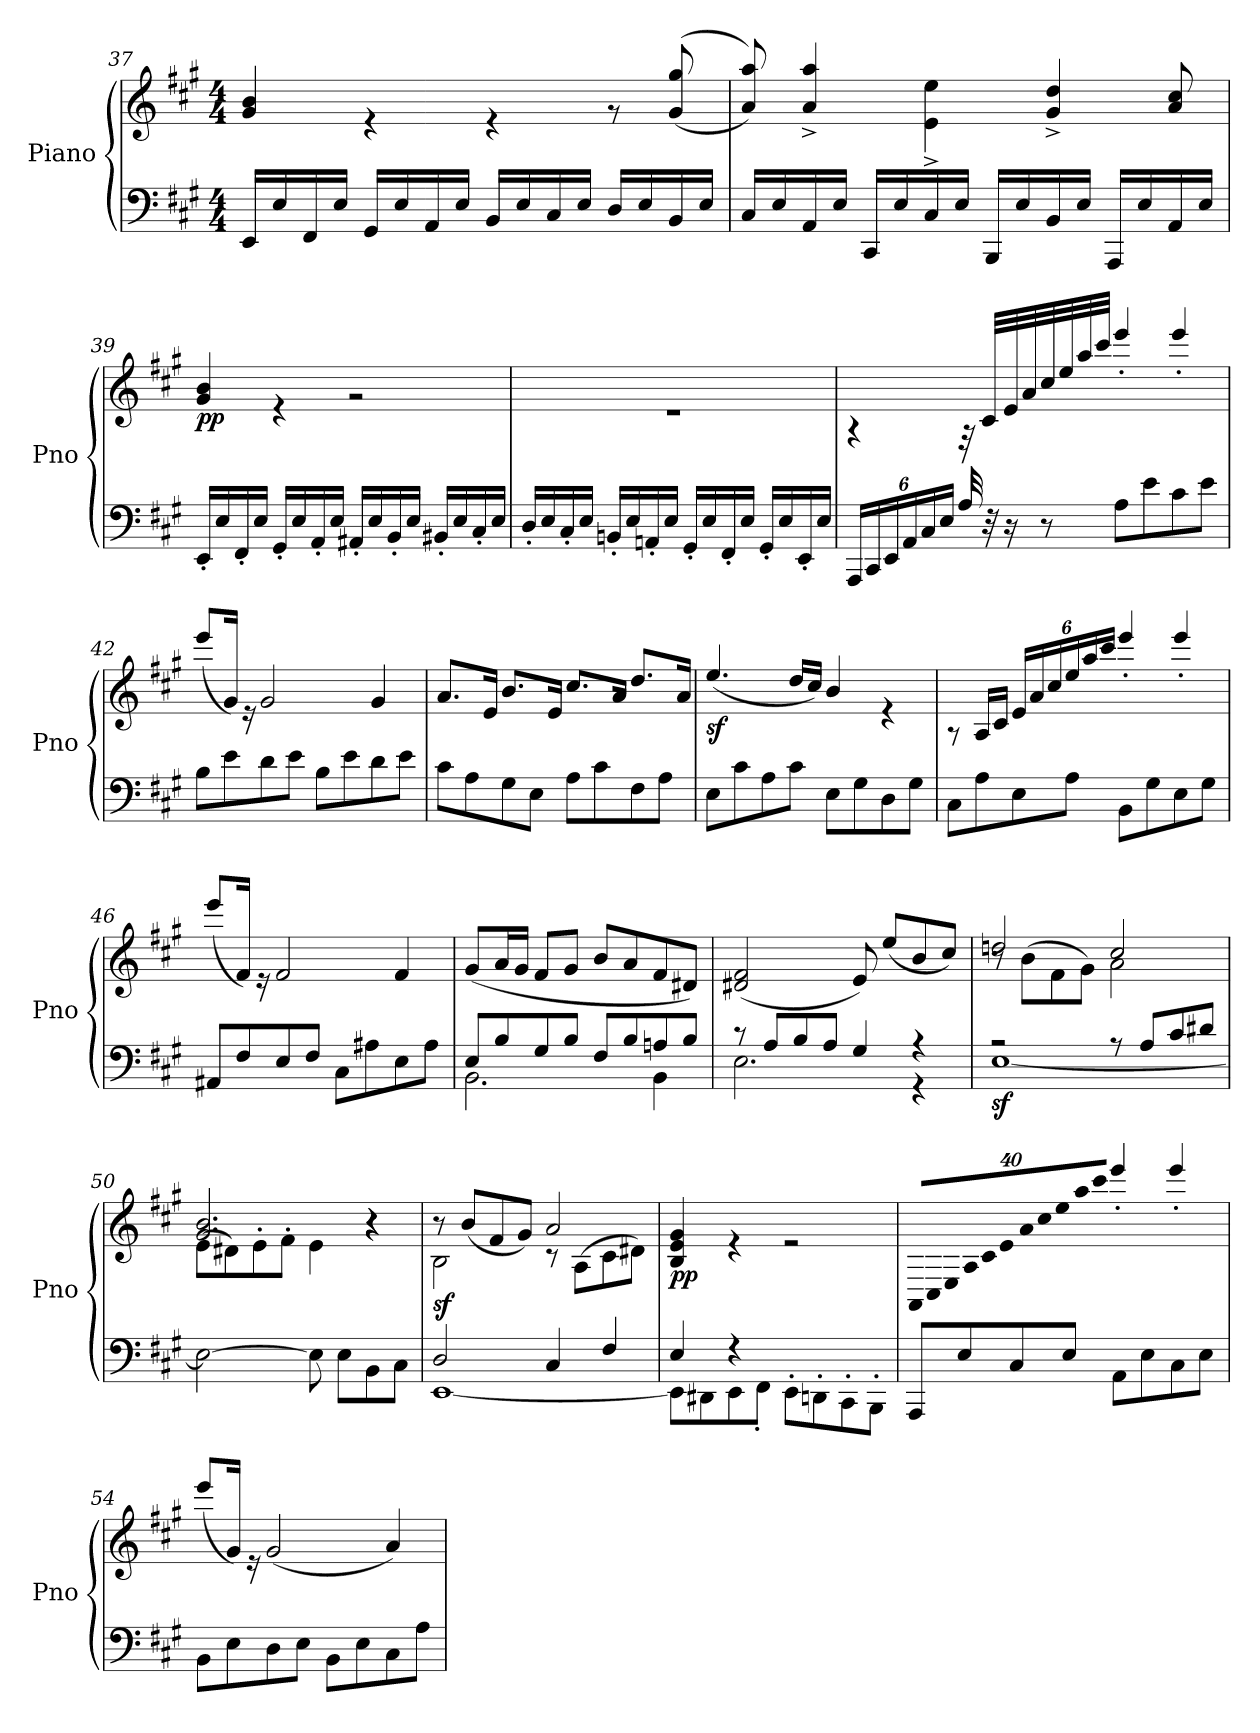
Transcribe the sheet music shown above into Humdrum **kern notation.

**kern	**kern	**dynam
*part1	*part1	*part1
*staff2	*staff1	*staff1/2
*I"Piano	*	*
*I'Pno	*	*
!!LO:LB:g=z
*clefF4	*clefG2	*
*k[f#c#g#]	*k[f#c#g#]	*
*A:	*A:	*
*M4/4	*M4/4	*
=37	=37	=37
*	*^	*
16EE/LL	1ryy	4g#/ 4b/	.
16E/	.	.	.
16FF#/	.	.	.
16E/JJ	.	.	.
16GG#/LL	.	4r	.
16E/	.	.	.
16AA/	.	.	.
16E/JJ	.	.	.
16BB/LL	.	4r	.
16E/	.	.	.
16C#/	.	.	.
16E/JJ	.	.	.
16D/LL	.	8r	.
16E/	.	.	.
16BB/	.	(>(<8g#/ 8gg#/	.
16E/JJ	.	.	.
=38	=38	=38	=38
16C#/LL	1ryy	8a/ 8aa/))	.
16E/	.	.	.
16AA/	.	4a/^ 4aa/^	.
16E/JJ	.	.	.
16CC#/LL	.	.	.
16E/	.	.	.
16C#/	.	4e\^ 4ee\^	.
16E/JJ	.	.	.
16BBB/LL	.	.	.
16E/	.	.	.
16BB/	.	4g#/^ 4dd/^	.
16E/JJ	.	.	.
16AAA/LL	.	.	.
16E/	.	.	.
16AA/	.	8a/ 8cc#/	.
16E/JJ	.	.	.
!!LO:LB:g=z	!!
=39	=39	=39	=39
!	!	!	!LO:DY:b
16EE'/LL	1ryy	4g#/ 4b/	pp
16E/	.	.	.
16FF#'/	.	.	.
16E/JJ	.	.	.
16GG#'/LL	.	4r	.
16E/	.	.	.
16AA'/	.	.	.
16E/JJ	.	.	.
16AA#X'/LL	.	2r	.
16E/	.	.	.
16BB'/	.	.	.
16E/JJ	.	.	.
16BB#X'/LL	.	.	.
16E/	.	.	.
16C#'/	.	.	.
16E/JJ	.	.	.
=40	=40	=40	=40
16D'/LL	1ryy	1r	.
16E/	.	.	.
16C#'/	.	.	.
16E/JJ	.	.	.
16BBn'/LL	.	.	.
16E/	.	.	.
16AAn'/	.	.	.
16E/JJ	.	.	.
16GG#'/LL	.	.	.
16E/	.	.	.
16FF#'/	.	.	.
16E/JJ	.	.	.
16GG#'/LL	.	.	.
16E/	.	.	.
16EE'/	.	.	.
16E/JJ	.	.	.
!!LO:LB:g=z	!!
=41	=41	=41	=41
*Xbrackettup	*	*	*
24AAA/LL	1ryy	4r	.
24CC#/	.	.	.
24EE/	.	.	.
24AA/	.	.	.
24C#/	.	.	.
24E/JJ	.	.	.
32A/	.	32r	.
32r	.	32c#/LLL	.
16r	.	32e/	.
.	.	32a/	.
8r	.	32cc#/	.
.	.	32ee/	.
.	.	32aa/	.
.	.	32ccc#/JJJ	.
8A\L	.	4eee'/	.
8e\	.	.	.
8c#\	.	4eee'/	.
8e\J	.	.	.
=42	=42	=42	=42
8B\L	1ryy	(>8eee/L	.
8e\	.	16g#/Jk)	.
.	.	16r	.
8d\	.	2g#/	.
8e\J	.	.	.
8B\L	.	.	.
8e\	.	.	.
8d\	.	4g#/	.
8e\J	.	.	.
=43	=43	=43	=43
8c#\L	1ryy	8.a/L	.
8A\	.	.	.
.	.	16e/Jk	.
8G#\	.	8.b/L	.
8E\J	.	.	.
.	.	16e/Jk	.
8A\L	.	8.cc#/L	.
8c#\	.	.	.
.	.	16a/Jk	.
8F#\	.	8.dd/L	.
8A\J	.	.	.
.	.	16a/Jk	.
!!LO:PB:g=z	!!
=44	=44	=44	=44
!	!	!	!LO:DY:b
8E\L	1ryy	(>4.ee/	sf
8c#\	.	.	.
8A\	.	.	.
8c#\J	.	16dd/LL	.
.	.	16cc#/JJ)	.
8E\L	.	4b/	.
8G#\	.	.	.
8D\	.	4r	.
8G#\J	.	.	.
=45	=45	=45	=45
8C#\L	1ryy	8r	.
8A\	.	16A/LL	.
.	.	16c#/JJ	.
*	*	*Xbrackettup	*
8E\	.	24e/LL	.
.	.	24a/	.
.	.	24cc#/	.
8A\J	.	24ee/	.
.	.	24aa/	.
.	.	24ccc#/JJ	.
8BB\L	.	4eee'/	.
8G#\	.	.	.
8E\	.	4eee'/	.
8G#\J	.	.	.
=46	=46	=46	=46
8AA#X/L	1ryy	(>8eee/L	.
8F#/	.	16f#/Jk)	.
.	.	16r	.
8E/	.	2f#/	.
8F#/J	.	.	.
8C#\L	.	.	.
8A#X\	.	.	.
8E\	.	4f#/	.
8A#\J	.	.	.
=47	=47	=47	=47
*^	*	*	*
8E/L	2.BB\	1ryy	(>8g#/L	.
8B/	.	.	16a/L	.
.	.	.	16g#/JJ	.
8G#/	.	.	8f#/L	.
8B/J	.	.	8g#/J	.
8F#/L	.	.	8b/L	.
8B/	.	.	8a/	.
8An/	4BB\	.	8f#/	.
8B/J	.	.	8d#X/J)	.
!!LO:LB:g=z	!!
=48	=48	=48	=48	=48
8r	2.E\	1ryy	(>2d#X/ 2f#/	.
8A/L	.	.	.	.
8B/	.	.	.	.
8A/J	.	.	.	.
4G#/	.	.	8e/)	.
.	.	.	(>8ee/L	.
4r	4r	.	8b/	.
.	.	.	8cc#/J)	.
=49	=49	=49	=49	=49
*	*	*	*^	*
!	!	!	!	!	!LO:DY:b=2
2r	[1E	1ryy	2ddn/	8r	sf
.	.	.	.	(>8b\L	.
.	.	.	.	8f#\	.
.	.	.	.	8g#\J)	.
8rA	.	.	2cc#/	2a\	.
8A/L	.	.	.	.	.
8c#/	.	.	.	.	.
8d#X/J	.	.	.	.	.
*v	*v	*	*	*	*
=50	=50	=50	=50	=50
2E\_	1ryy	2.g#/ 2.b/	(<8e\L	.
.	.	.	8d#X\)	.
.	.	.	8e'\	.
.	.	.	8f#'\J	.
8E\]	.	.	4e\	.
8E\L	.	.	.	.
8BB\	.	4r	4r	.
8C#\J	.	.	.	.
=51	=51	=51	=51	=51
*^	*	*	*	*
!	!	!	!	!	!LO:DY:b
2D/	[1EE	1ryy	8r	2B\	sf
.	.	.	(>8b/L	.	.
.	.	.	8f#/	.	.
.	.	.	8g#/J)	.	.
4C#/	.	.	2a/	8rc	.
.	.	.	.	(>8A\L	.
4F#/	.	.	.	8c#\	.
.	.	.	.	8d#X\J)	.
!!LO:LB:g=z
=52	=52	=52	=52	=52	=52
!	!	!	!	!	!LO:DY:b
*	*	*	*v	*v	*
4E/	8EE\L]	1ryy	4B/ 4e/ 4g#/	pp
.	8DD#X\	.	.	.
4rF	8EE\	.	4r	.
.	8FF#'\J	.	.	.
2ryy	8EE'\L	.	2r	.
.	8DDn'\	.	.	.
.	8CC#'\	.	.	.
.	8BBB'\J	.	.	.
=53	=53	=53	=53	=53
!	!	!	!LO:N:vis=16	!
*v	*v	*	*	*
8AAA/L	1ryy	640%29AA/LL	.
!	!	!LO:N:vis=16	!
.	.	640%29C#/	.
!	!	!LO:N:vis=16	!
.	.	640%29E/	.
8E/	.	.	.
!	!	!LO:N:vis=16	!
.	.	640%29A/	.
!	!	!LO:N:vis=16	!
.	.	640%29c#/	.
!	!	!LO:N:vis=16	!
.	.	640%29e/	.
8C#/	.	.	.
!	!	!LO:N:vis=16	!
.	.	640%29a/	.
!	!	!LO:N:vis=16	!
.	.	640%29cc#/	.
!	!	!LO:N:vis=16	!
.	.	640%29ee/	.
8E/J	.	.	.
!	!	!LO:N:vis=16	!
.	.	640%29aa/	.
!	!	!LO:N:vis=16	!
.	.	640%29ccc#/JJ	.
.	.	4eee'/	.
8AA\L	.	.	.
8E\	.	.	.
.	.	4eee'/	.
8C#\	.	.	.
8E\J	.	.	.
.	.	640ryy	.
=54	=54	=54	=54
8BB\L	1ryy	(>8eee/L	.
8E\	.	16g#/Jk)	.
.	.	16r	.
8D\	.	(>2g#/	.
8E\J	.	.	.
8BB\L	.	.	.
8E\	.	.	.
8C#\	.	4a/)	.
8A\J	.	.	.
*	*v	*v	*
=	=	=
*-	*-	*-
